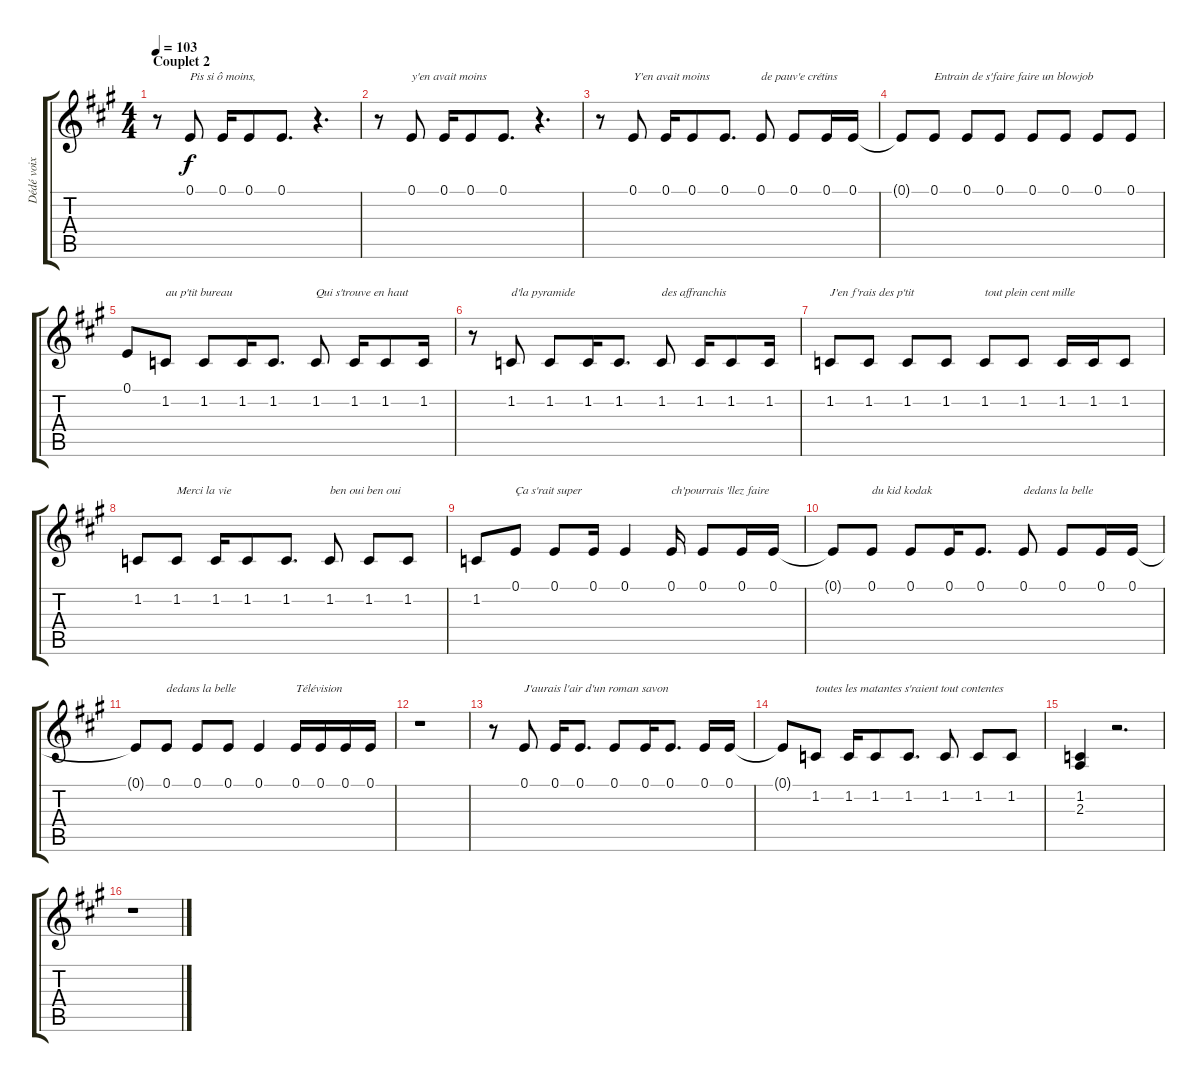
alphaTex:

\track ("Dédé voix" "Dédé voix") {instrument sopranosax}
\staff {score tabs}
\tuning (E4 B3 G3 D3 A2 E2) {hide}
\ts (4 4)
\section ("" "Couplet 2")
\tempo 103
\clef g2
\ks a
r.8{dy f} 0.1.8{txt "Pis si ô moins,"} 0.1.16 0.1.8 0.1.8{d} r.4{d} |
r.8 0.1.8{txt "y'en avait moins"} 0.1.16 0.1.8 0.1.8{d} r.4{d} |
r.8 0.1.8{txt "Y'en avait moins"} 0.1.16 0.1.8 0.1.8{d} 0.1.8{txt "de pauv'e crétins"} 0.1.8 0.1.16 0.1.16 |
0.1{t}.8 0.1.8{txt "Entrain de s'faire faire un blowjob"} 0.1.8 0.1.8 0.1.8 0.1.8 0.1.8 0.1.8 |
0.1.8 1.2.8{txt "au p'tit bureau"} 1.2.8 1.2.16 1.2.8{d} 1.2.8{txt "Qui s'trouve en haut"} 1.2.16 1.2.8 1.2.16 |
r.8 1.2.8{txt "d'la pyramide"} 1.2.8 1.2.16 1.2.8{d} 1.2.8{txt "des affranchis"} 1.2.16 1.2.8 1.2.16 |
1.2.8{txt "J'en f'rais des p'tit"} 1.2.8 1.2.8 1.2.8 1.2.8{txt "tout plein cent mille"} 1.2.8 1.2.16 1.2.16 1.2.8 |
1.2.8 1.2.8{txt "Merci la vie"} 1.2.16 1.2.8 1.2.8{d} 1.2.8{txt "ben oui ben oui"} 1.2.8 1.2.8 |
1.2.8 0.1.8{txt "Ça s'rait super"} 0.1.8 0.1.16 0.1.4 0.1.16{txt "ch'pourrais 'llez faire"} 0.1.8 0.1.16 0.1.16 |
0.1{t}.8 0.1.8{txt "du kid kodak"} 0.1.8 0.1.16 0.1.8{d} 0.1.8{txt "dedans la belle"} 0.1.8 0.1.16 0.1.16 |
0.1{t}.8 0.1.8{txt "dedans la belle"} 0.1.8 0.1.8 0.1.4 0.1.16{txt "Télévision"} 0.1.16 0.1.16 0.1.16 |
r.1 |
r.8 0.1.8{txt "J'aurais l'air d'un roman savon"} 0.1.16 0.1.8{d} 0.1.8 0.1.16 0.1.8{d} 0.1.16 0.1.16 |
0.1{t}.8 1.2.8{txt "toutes les matantes s'raient tout contentes"} 1.2.16 1.2.8 1.2.8{d} 1.2.8 1.2.8 1.2.8 |
(1.2 2.3).4 r.2{d} |
r.1
